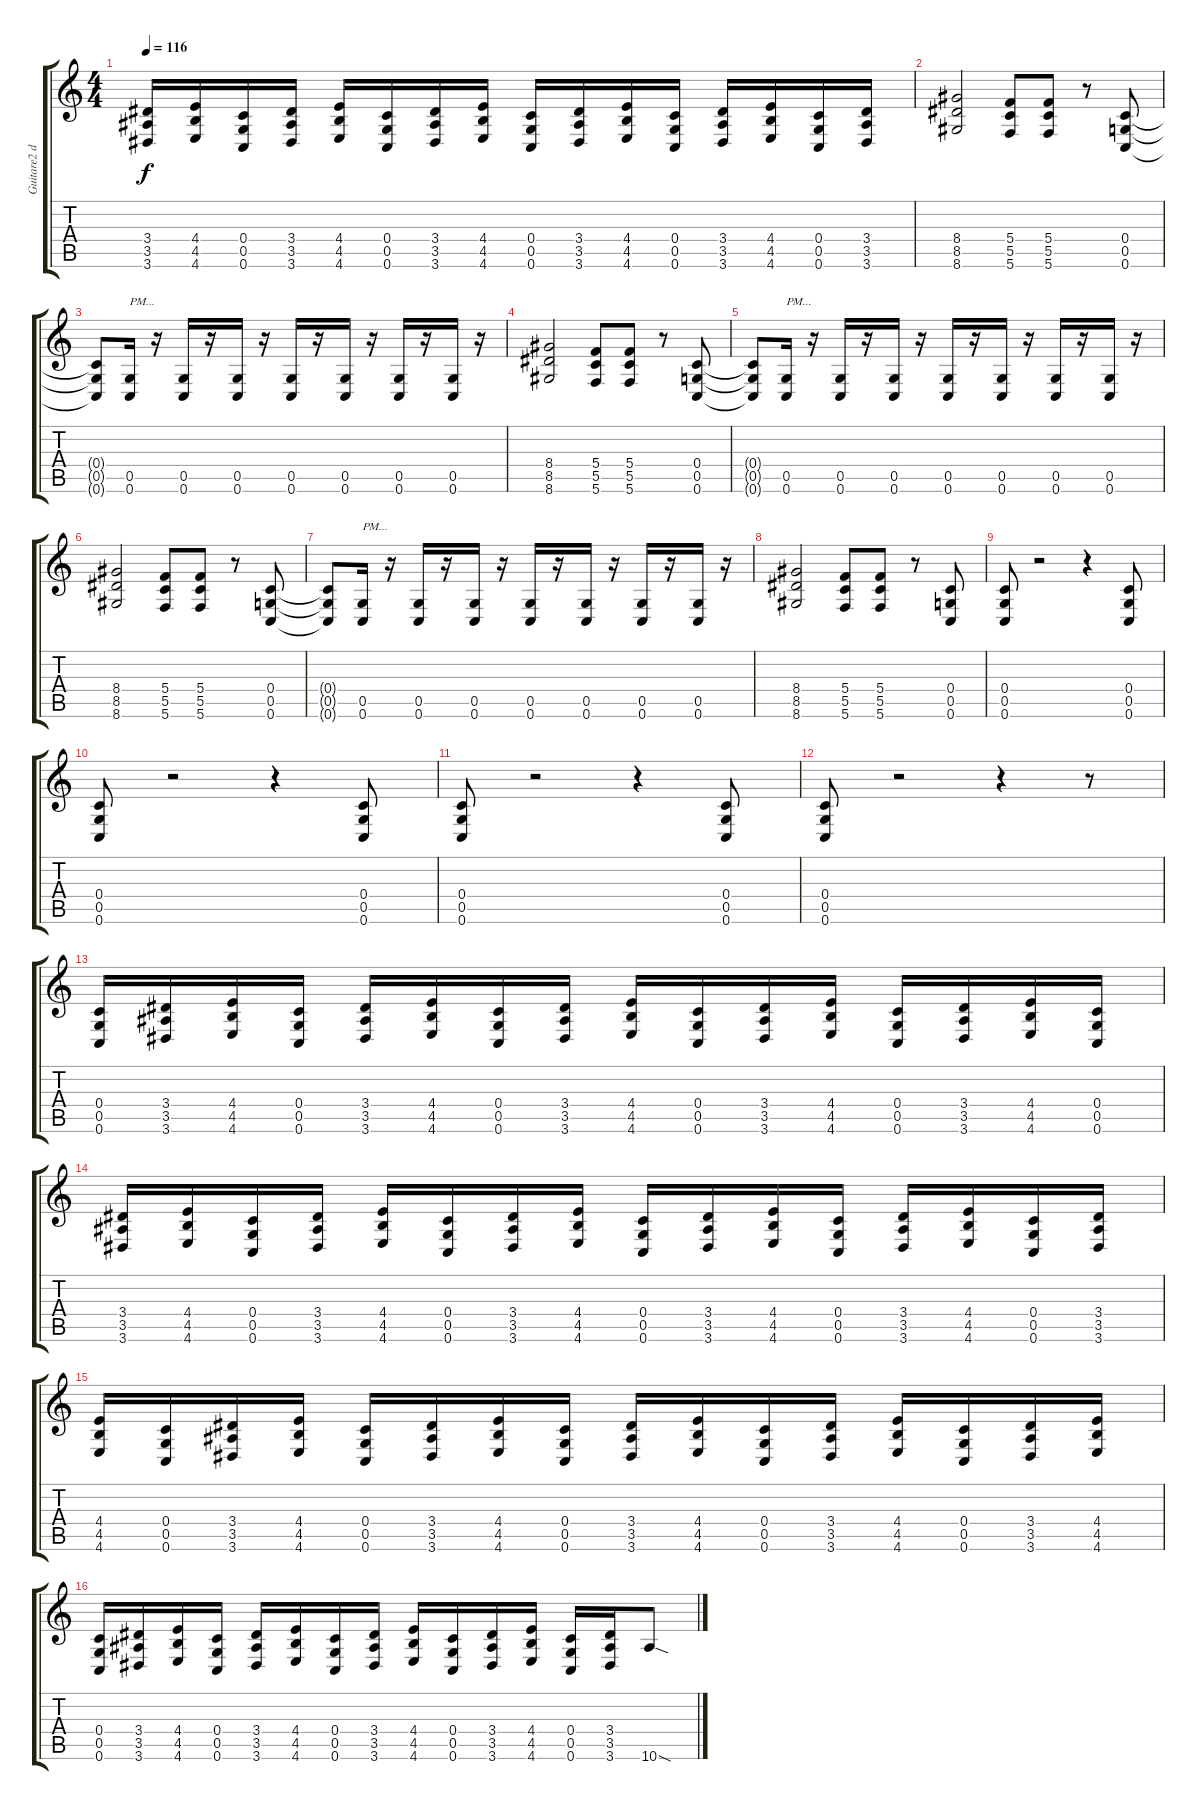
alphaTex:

\track ("Guitare2 dr-C" "Guitare2 d") {instrument overdrivenguitar}
\staff {score tabs}
\tuning (D4 A3 F3 C3 G2 C2) {hide}
\ts (4 4)
\tempo 116
\clef g2
\ks c
(3.4 3.5 3.6).16{dy f} (4.4 4.5 4.6).16 (0.4 0.5 0.6).16 (3.4 3.5 3.6).16 (4.4 4.5 4.6).16 (0.4 0.5 0.6).16 (3.4 3.5 3.6).16 (4.4 4.5 4.6).16 (0.4 0.5 0.6).16 (3.4 3.5 3.6).16 (4.4 4.5 4.6).16 (0.4 0.5 0.6).16 (3.4 3.5 3.6).16 (4.4 4.5 4.6).16 (0.4 0.5 0.6).16 (3.4 3.5 3.6).16 |
(8.4 8.5 8.6).2 (5.4 5.5 5.6).8 (5.4 5.5 5.6).8 r.8 (0.4 0.5 0.6).8 |
(0.4{t} 0.5{t} 0.6{t}).8 (0.5 0.6).16{txt "PM..."} r.16 (0.5 0.6).16 r.16 (0.5 0.6).16 r.16 (0.5 0.6).16 r.16 (0.5 0.6).16 r.16 (0.5 0.6).16 r.16 (0.5 0.6).16 r.16 |
(8.4 8.5 8.6).2 (5.4 5.5 5.6).8 (5.4 5.5 5.6).8 r.8 (0.4 0.5 0.6).8 |
(0.4{t} 0.5{t} 0.6{t}).8 (0.5 0.6).16{txt "PM..."} r.16 (0.5 0.6).16 r.16 (0.5 0.6).16 r.16 (0.5 0.6).16 r.16 (0.5 0.6).16 r.16 (0.5 0.6).16 r.16 (0.5 0.6).16 r.16 |
(8.4 8.5 8.6).2 (5.4 5.5 5.6).8 (5.4 5.5 5.6).8 r.8 (0.4 0.5 0.6).8 |
(0.4{t} 0.5{t} 0.6{t}).8 (0.5 0.6).16{txt "PM..."} r.16 (0.5 0.6).16 r.16 (0.5 0.6).16 r.16 (0.5 0.6).16 r.16 (0.5 0.6).16 r.16 (0.5 0.6).16 r.16 (0.5 0.6).16 r.16 |
(8.4 8.5 8.6).2 (5.4 5.5 5.6).8 (5.4 5.5 5.6).8 r.8 (0.4 0.5 0.6).8 |
(0.4 0.5 0.6).8 r.2 r.4 (0.4 0.5 0.6).8 |
(0.4 0.5 0.6).8 r.2 r.4 (0.4 0.5 0.6).8 |
(0.4 0.5 0.6).8 r.2 r.4 (0.4 0.5 0.6).8 |
(0.4 0.5 0.6).8 r.2 r.4 r.8 |
(0.4 0.5 0.6).16 (3.4 3.5 3.6).16 (4.4 4.5 4.6).16 (0.4 0.5 0.6).16 (3.4 3.5 3.6).16 (4.4 4.5 4.6).16 (0.4 0.5 0.6).16 (3.4 3.5 3.6).16 (4.4 4.5 4.6).16 (0.4 0.5 0.6).16 (3.4 3.5 3.6).16 (4.4 4.5 4.6).16 (0.4 0.5 0.6).16 (3.4 3.5 3.6).16 (4.4 4.5 4.6).16 (0.4 0.5 0.6).16 |
(3.4 3.5 3.6).16 (4.4 4.5 4.6).16 (0.4 0.5 0.6).16 (3.4 3.5 3.6).16 (4.4 4.5 4.6).16 (0.4 0.5 0.6).16 (3.4 3.5 3.6).16 (4.4 4.5 4.6).16 (0.4 0.5 0.6).16 (3.4 3.5 3.6).16 (4.4 4.5 4.6).16 (0.4 0.5 0.6).16 (3.4 3.5 3.6).16 (4.4 4.5 4.6).16 (0.4 0.5 0.6).16 (3.4 3.5 3.6).16 |
(4.4 4.5 4.6).16 (0.4 0.5 0.6).16 (3.4 3.5 3.6).16 (4.4 4.5 4.6).16 (0.4 0.5 0.6).16 (3.4 3.5 3.6).16 (4.4 4.5 4.6).16 (0.4 0.5 0.6).16 (3.4 3.5 3.6).16 (4.4 4.5 4.6).16 (0.4 0.5 0.6).16 (3.4 3.5 3.6).16 (4.4 4.5 4.6).16 (0.4 0.5 0.6).16 (3.4 3.5 3.6).16 (4.4 4.5 4.6).16 |
(0.4 0.5 0.6).16 (3.4 3.5 3.6).16 (4.4 4.5 4.6).16 (0.4 0.5 0.6).16 (3.4 3.5 3.6).16 (4.4 4.5 4.6).16 (0.4 0.5 0.6).16 (3.4 3.5 3.6).16 (4.4 4.5 4.6).16 (0.4 0.5 0.6).16 (3.4 3.5 3.6).16 (4.4 4.5 4.6).16 (0.4 0.5 0.6).16 (3.4 3.5 3.6).16 10.6{sod}.8
